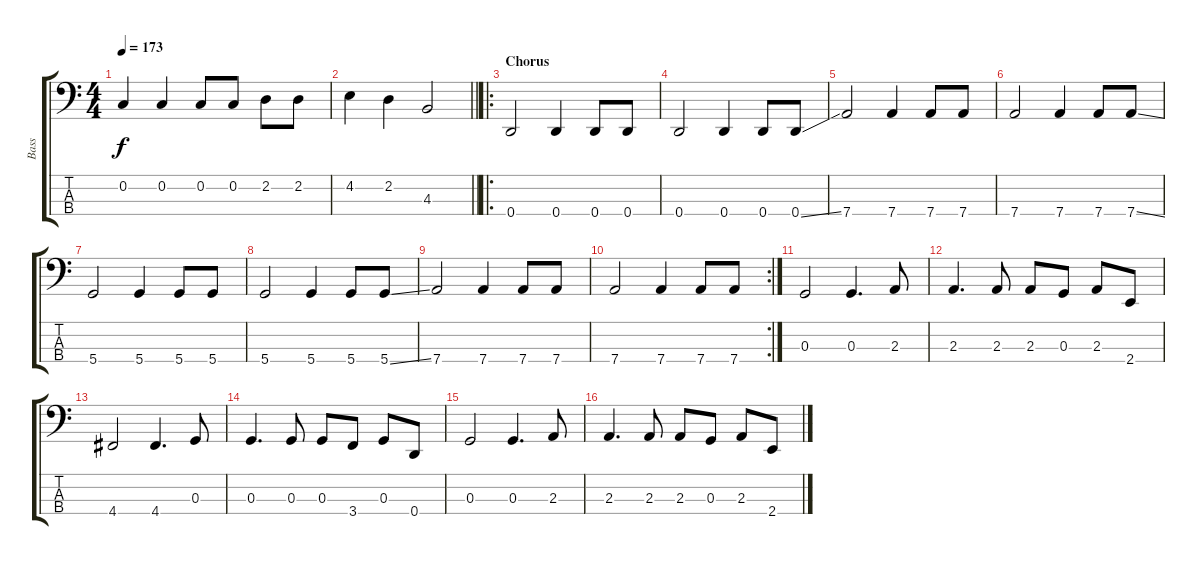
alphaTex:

\track ("Bass" "Bass") {instrument synthbass2}
\staff {score tabs}
\tuning (F2 C2 G1 D1) {hide}
\ts (4 4)
\tempo 173
\clef f4
\ks c
0.2.4{dy f} 0.2.4 0.2.8 0.2.8 2.2.8 2.2.8 |
\barLineRight lightlight
4.2.4 2.2.4 4.3.2 |
\ro
\section ("" "Chorus")
0.4.2 0.4.4 0.4.8 0.4.8 |
0.4.2 0.4.4 0.4.8 0.4{ss}.8 |
7.4.2 7.4.4 7.4.8 7.4.8 |
7.4.2 7.4.4 7.4.8 7.4{ss}.8 |
5.4.2 5.4.4 5.4.8 5.4.8 |
5.4.2 5.4.4 5.4.8 5.4{ss}.8 |
7.4.2 7.4.4 7.4.8 7.4.8 |
\rc 2
7.4.2 7.4.4 7.4.8 7.4.8 |
0.3.2 0.3.4{d} 2.3.8 |
2.3.4{d} 2.3.8 2.3.8 0.3.8 2.3.8 2.4.8 |
4.4.2 4.4.4{d} 0.3.8 |
0.3.4{d} 0.3.8 0.3.8 3.4.8 0.3.8 0.4.8 |
0.3.2 0.3.4{d} 2.3.8 |
2.3.4{d} 2.3.8 2.3.8 0.3.8 2.3.8 2.4.8
